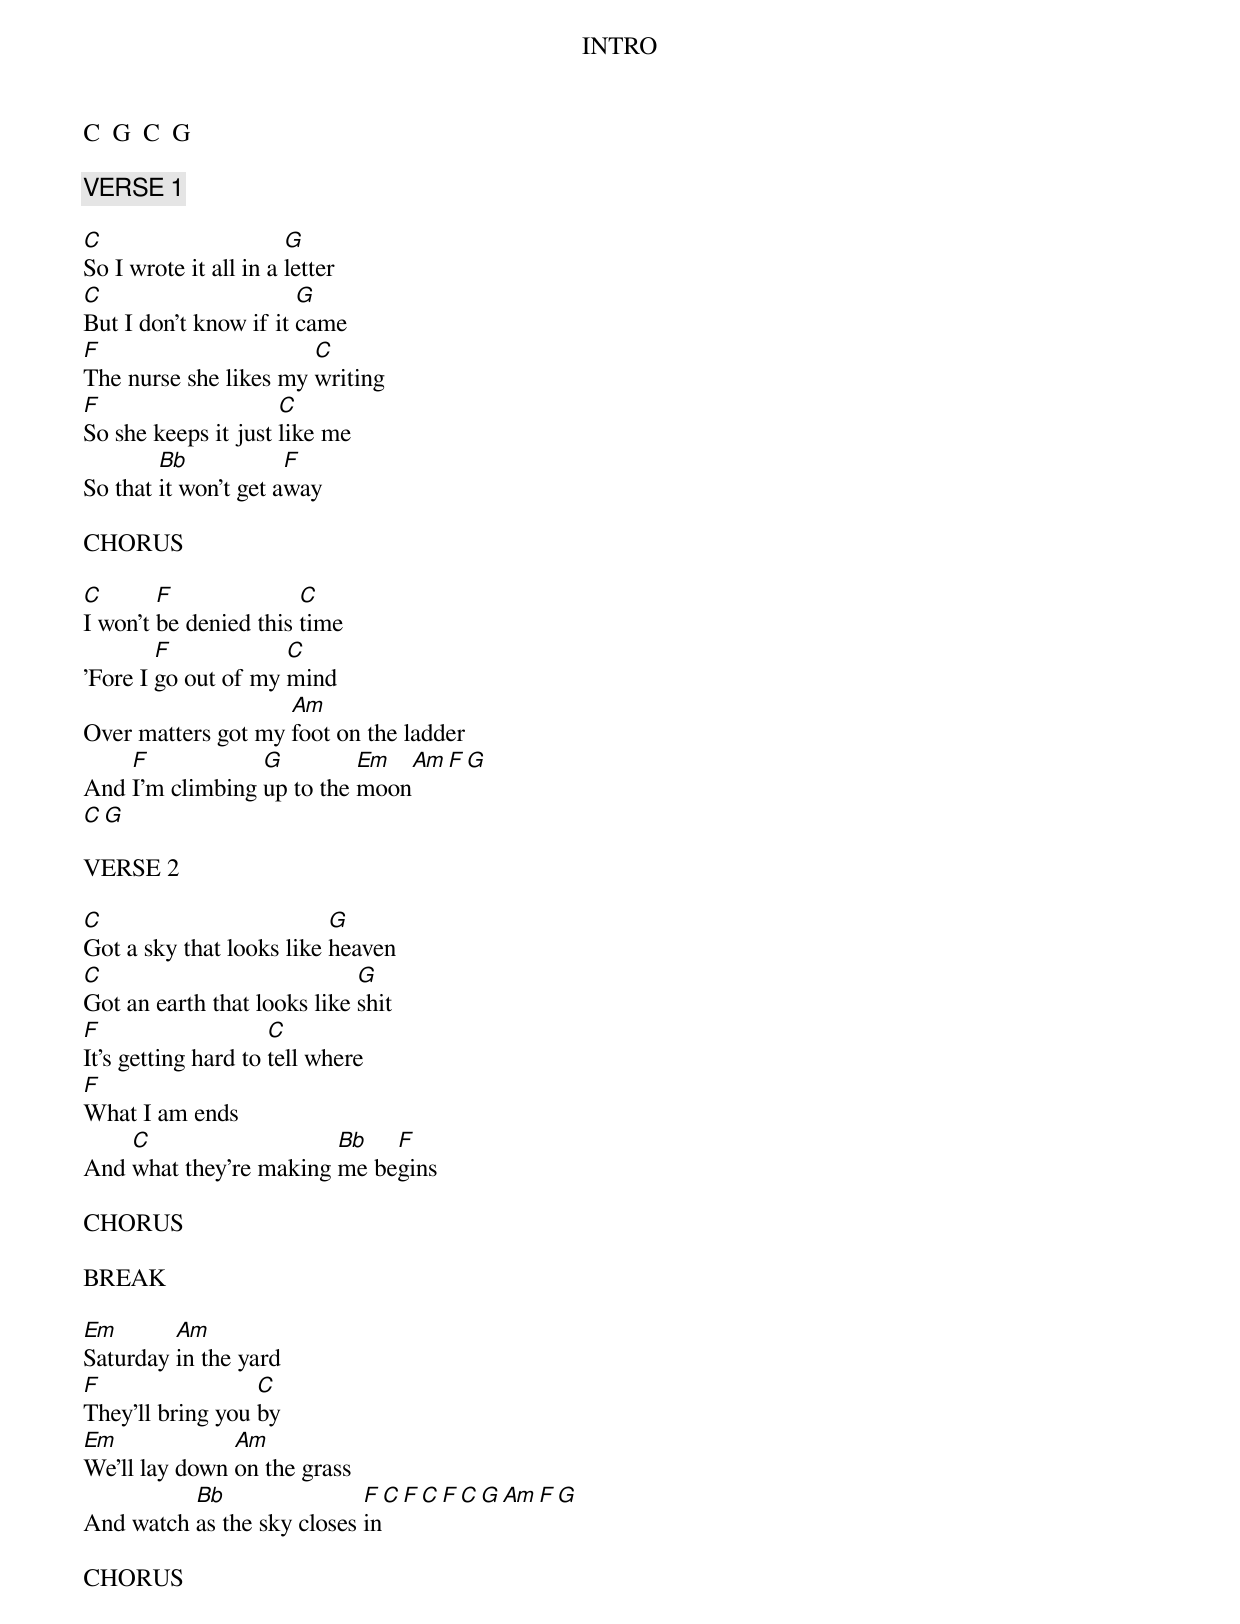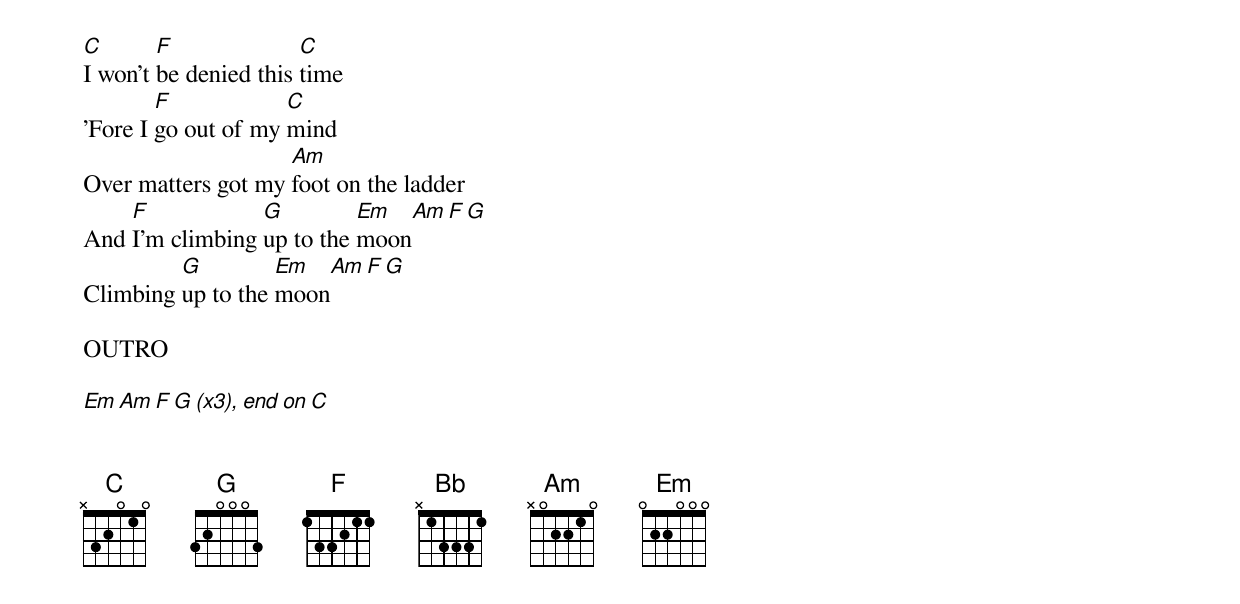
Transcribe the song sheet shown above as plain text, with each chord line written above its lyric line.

<pre>
INTRO

C  G  C  G

VERSE 1

C                      G
So I wrote it all in a letter
C                      G
But I don't know if it came
F                      C
The nurse she likes my writing
F                    C
So she keeps it just like me
        Bb            F
So that it won't get away

CHORUS

C       F              C
I won't be denied this time
        F            C
'Fore I go out of my mind
                    Am
Over matters got my foot on the ladder
    F            G         Em   Am   F  G
And I'm climbing up to the moon
C  G

VERSE 2

C                         G
Got a sky that looks like heaven
C                            G
Got an earth that looks like shit
F                    C
It's getting hard to tell where
F
What I am ends
    C                   Bb   F
And what they're making me begins

CHORUS

BREAK

Em       Am
Saturday in the yard
F                 C
They'll bring you by
Em             Am
We'll lay down on the grass
          Bb                F  C  F  C  F  C  G  Am  F  G
And watch as the sky closes in

CHORUS

C       F              C
I won't be denied this time
        F            C
'Fore I go out of my mind
                    Am
Over matters got my foot on the ladder
    F            G         Em   Am   F  G
And I'm climbing up to the moon
         G         Em   Am  F  G
Climbing up to the moon

OUTRO

Em  Am  F  G (x3), end on C

</pre>
